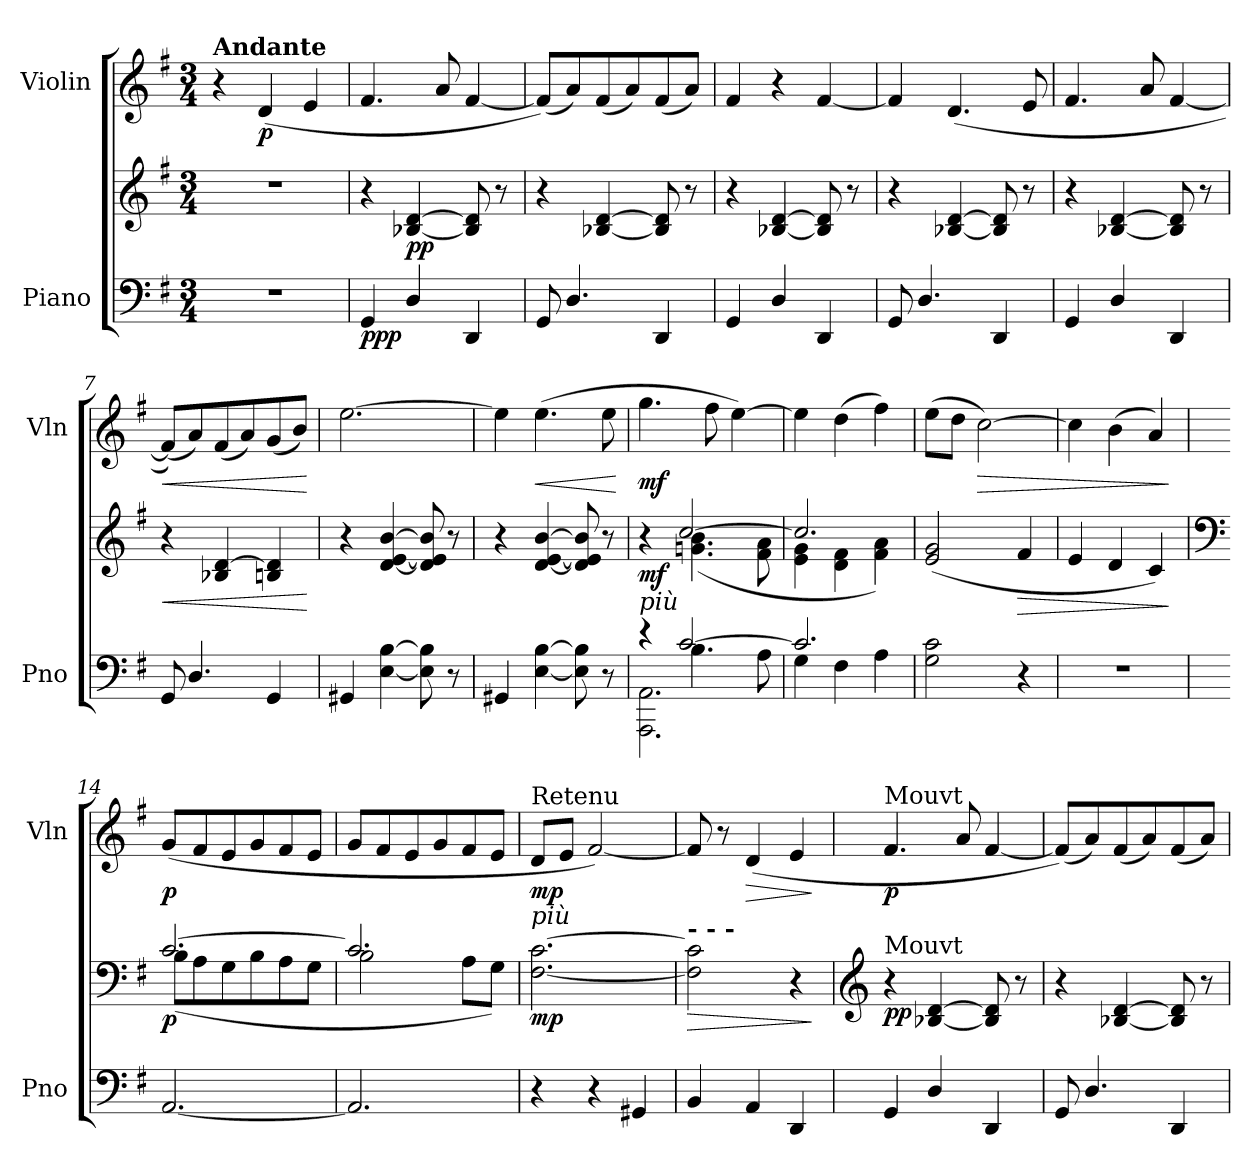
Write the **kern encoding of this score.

**kern	**kern	**dynam	**kern	**dynam
*part2	*part2	*part2	*part1	*part1
*staff3	*staff2	*staff2/3	*staff1	*staff1
*I"Piano	*	*	*I"Violin	*
*I'Pno	*	*	*I'Vln	*
*clefF4	*clefG2	*	*clefG2	*
*k[f#]	*k[f#]	*	*k[f#]	*
*M3/4	*M3/4	*	*M3/4	*
=1	=1	=1	=1	=1
!	!	!	!LO:TX:a:B:t=Andante	!
2.r	2.r	.	4r	.
!	!	!	!	!LO:DY:b
.	.	.	(<4d/	p
.	.	.	4e/	.
=2	=2	=2	=2	=2
!	!	!LO:DY:b=2	!	!
4GG/	4r	ppp	4.f#/	.
!	!	!LO:DY:b	!	!
4D/	[4B-X/ [4d/	pp	.	.
.	.	.	8a/	.
4DD/	8B-/] 8d/]	.	[4f#/	.
.	8r	.	.	.
=3	=3	=3	=3	=3
8GG/	4r	.	(<8f#/L])	.
4.D/	.	.	8a/)	.
.	[4B-X/ [4d/	.	(<8f#/	.
.	.	.	8a/)	.
4DD/	8B-/] 8d/]	.	(<8f#/	.
.	8r	.	8a/J)	.
=4	=4	=4	=4	=4
4GG/	4r	.	4f#/	.
4D/	[4B-X/ [4d/	.	4r	.
4DD/	8B-/] 8d/]	.	[4f#/	.
.	8r	.	.	.
=5	=5	=5	=5	=5
8GG/	4r	.	4f#/]	.
4.D/	.	.	.	.
.	[4B-X/ [4d/	.	(<4.d/	.
4DD/	8B-/] 8d/]	.	.	.
.	8r	.	8e/	.
=6	=6	=6	=6	=6
4GG/	4r	.	4.f#/	.
4D/	[4B-X/ [4d/	.	.	.
.	.	.	8a/	.
4DD/	8B-/] 8d/]	.	[4f#/	.
.	8r	.	.	.
=7	=7	=7	=7	=7
!	!	!LO:HP:b	!	!LO:HP:b
8GG/	4r	<	(<8f#/L])	<
4.D/	.	.	8a/)	.
.	4B-X/ [4d/	.	(<8f#/	.
.	.	.	8a/)	.
4GG/	4Bn/ 4d/]	.	(<8g/	.
.	.	.	8b/J)	.
.	.	[	.	[
=8	=8	=8	=8	=8
4GG#X/	4r	.	[2.ee\	.
[4E\ [4B\	[4d/ [4e/ [4b/	.	.	.
8E\] 8B\]	8d/] 8e/] 8b/]	.	.	.
8r	8r	.	.	.
=9	=9	=9	=9	=9
4GG#X/	4r	.	4ee\]	.
!	!	!	!	!LO:HP:b
[4E\ [4B\	[4d/ [4e/ [4b/	.	(>4.ee\	<
8E\] 8B\]	8d/] 8e/] 8b/]	.	.	.
8r	8r	.	8ee\	.
.	.	.	.	[
=10	=10	=10	=10	=10
*^	*^	*	*	*
*	*^	*	*	*	*	*
!	!	!	!LO:TX:b:i:t=più	!	!	!	!
!	!	!	!	!	!LO:DY:b	!	!LO:DY:b
4r	4ryy	2.AAA\ 2.AA\	4r	4ryy	mf	4.gg\	mf
[2c/	4.B\	.	[2cc/	(<4.gn\ 4.b\	.	.	.
.	.	.	.	.	.	8ff#\	.
.	.	.	.	.	.	[4ee\)	.
.	8A\	.	.	8f#\ 8a\	.	.	.
*	*v	*v	*	*	*	*	*
=11	=11	=11	=11	=11	=11	=11
2.c/]	4G\	2.cc/]	4e\ 4g\	.	4ee\]	.
.	4F#\	.	4d\ 4f#\	.	(>4dd\	.
.	4A\	.	4f#\ 4a\)	.	4ff#\)	.
*v	*v	*	*	*	*	*
*	*v	*v	*	*	*
=12	=12	=12	=12	=12
2G\ 2c\	(<2e/ 2g/	.	(>8ee\L	.
.	.	.	8dd\J	.
!	!	!	!	!LO:HP:b
.	.	.	[2cc\)	>
!	!	!LO:HP:b	!	!
4r	4f#/	>	.	.
=13	=13	=13	=13	=13
2.r	4e/	.	4cc\]	.
.	4d/	.	(>4b\	.
.	4c/)	.	4a/)	.
.	.	]	.	]
=14	=14	=14	=14	=14
*	*clefF4	*	*	*
*	*^	*	*	*
!	!	!	!LO:DY:b	!	!LO:DY:b
[2.AA/	[2.c/	(<8B\L	p	(<8g/L	p
.	.	8A\	.	8f#/	.
.	.	8G\	.	8e/	.
.	.	8B\	.	8g/	.
.	.	8A\	.	8f#/	.
.	.	8G\J	.	8e/J	.
=15	=15	=15	=15	=15	=15
2.AA/]	2.c/]	2B\	.	8g/L	.
.	.	.	.	8f#/	.
.	.	.	.	8e/	.
.	.	.	.	8g/	.
.	.	8A\L	.	8f#/	.
.	.	8G\J)	.	8e/J	.
=16	=16	=16	=16	=16	=16
!	!	!	!	!LO:TX:b:i:t=più	!
!	!	!	!	!LO:TX:a:t=Retenu	!
!	!LO:TX:b:i:t=più	!	!	!	!
!	!LO:TX:a:t=Retenu	!	!	!	!
!	!	!	!LO:DY:b	!	!LO:DY:b
*	*v	*v	*	*	*
4r	[2.F#\ [2.c\	mp	8d/L	mp
.	.	.	8e/J	.
4r	.	.	[2f#/)	.
4GG#X/	.	.	.	.
=17	=17	=17	=17	=17
!	!LO:TX:a:B:t=-       -       -	!	!	!
!	!	!LO:HP:b	!	!
4BB/	2F#\] 2c\]	>	8f#/]	.
.	.	.	8r	.
!	!	!	!	!LO:HP:b
4AA/	.	.	(<4d/	>
4DD/	4r	.	4e/	.
.	.	]	.	]
=18	=18	=18	=18	=18
*	*clefG2	*	*	*
!	!	!	!LO:TX:a:t=Mouvt	!
!	!LO:TX:a:t=Mouvt	!	!	!
!	!	!LO:DY:b	!	!LO:DY:b
4GG/	4r	pp	4.f#/	p
4D/	[4B-X/ [4d/	.	.	.
.	.	.	8a/	.
4DD/	8B-/] 8d/]	.	[4f#/	.
.	8r	.	.	.
=19	=19	=19	=19	=19
8GG/	4r	.	(<8f#/L])	.
4.D/	.	.	8a/)	.
.	[4B-X/ [4d/	.	(<8f#/	.
.	.	.	8a/)	.
4DD/	8B-/] 8d/]	.	(<8f#/	.
.	8r	.	8a/J)	.
=	=	=	=	=
*-	*-	*-	*-	*-
